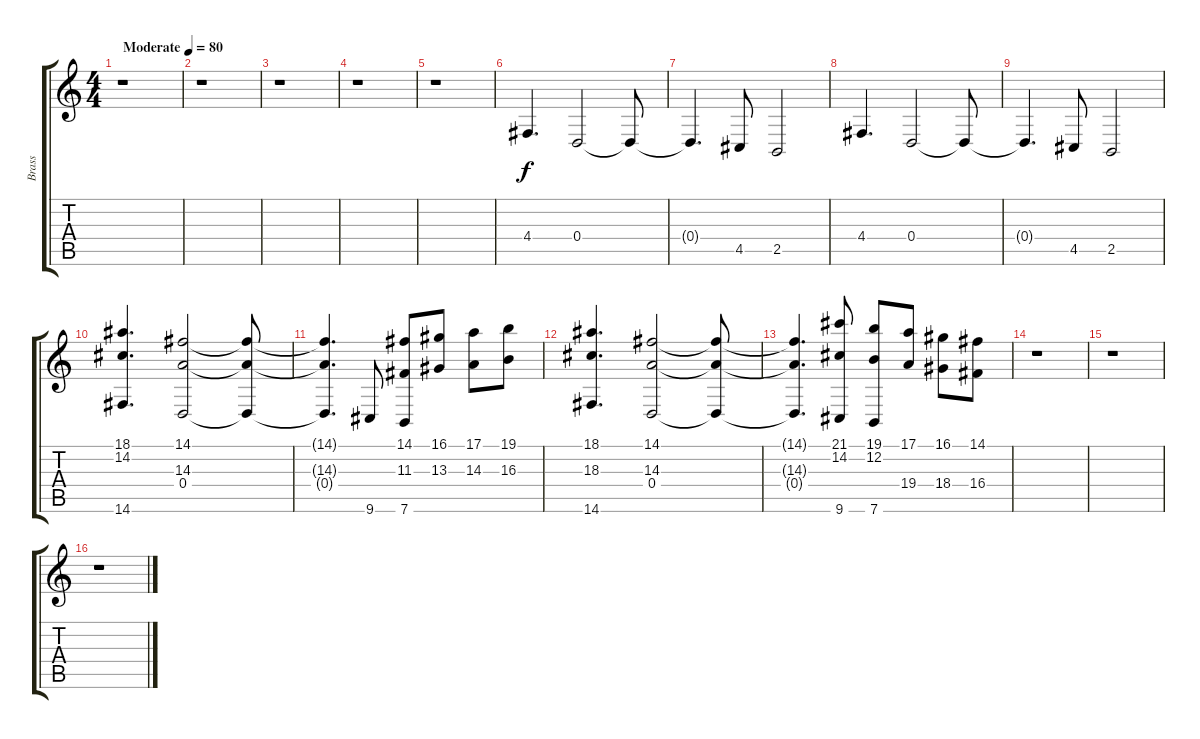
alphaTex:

\track ("Brass" "Brass") {instrument brasssection}
\staff {score tabs}
\tuning (E4 B3 G3 D3 A2 E2) {hide}
\ts (4 4)
\tempo (80 "Moderate")
\clef g2
\ks c
r.1{dy f instrument brasssection} |
r.1 |
r.1 |
r.1 |
r.1 |
4.4.4{d} 0.4.2 0.4{t}.8 |
0.4{t}.4{d} 4.5.8 2.5.2 |
4.4.4{d} 0.4.2 0.4{t}.8 |
0.4{t}.4{d} 4.5.8 2.5.2 |
(18.1 14.2 14.6).4{d} (14.1 14.3 0.4).2 (14.1{t} 14.3{t} 0.4{t}).8 |
(14.1{t} 14.3{t} 0.4{t}).4{d} 9.6.8 (14.1 11.3 7.6).8 (16.1 13.3).8 (17.1 14.3).8 (19.1 16.3).8 |
(18.1 18.3 14.6).4{d} (14.1 14.3 0.4).2 (14.1{t} 14.3{t} 0.4{t}).8 |
(14.1{t} 14.3{t} 0.4{t}).4{d} (21.1 14.2 9.6).8 (19.1 12.2 7.6).8 (17.1 19.4).8 (16.1 18.4).8 (14.1 16.4).8 |
r.1 |
r.1 |
r.1
